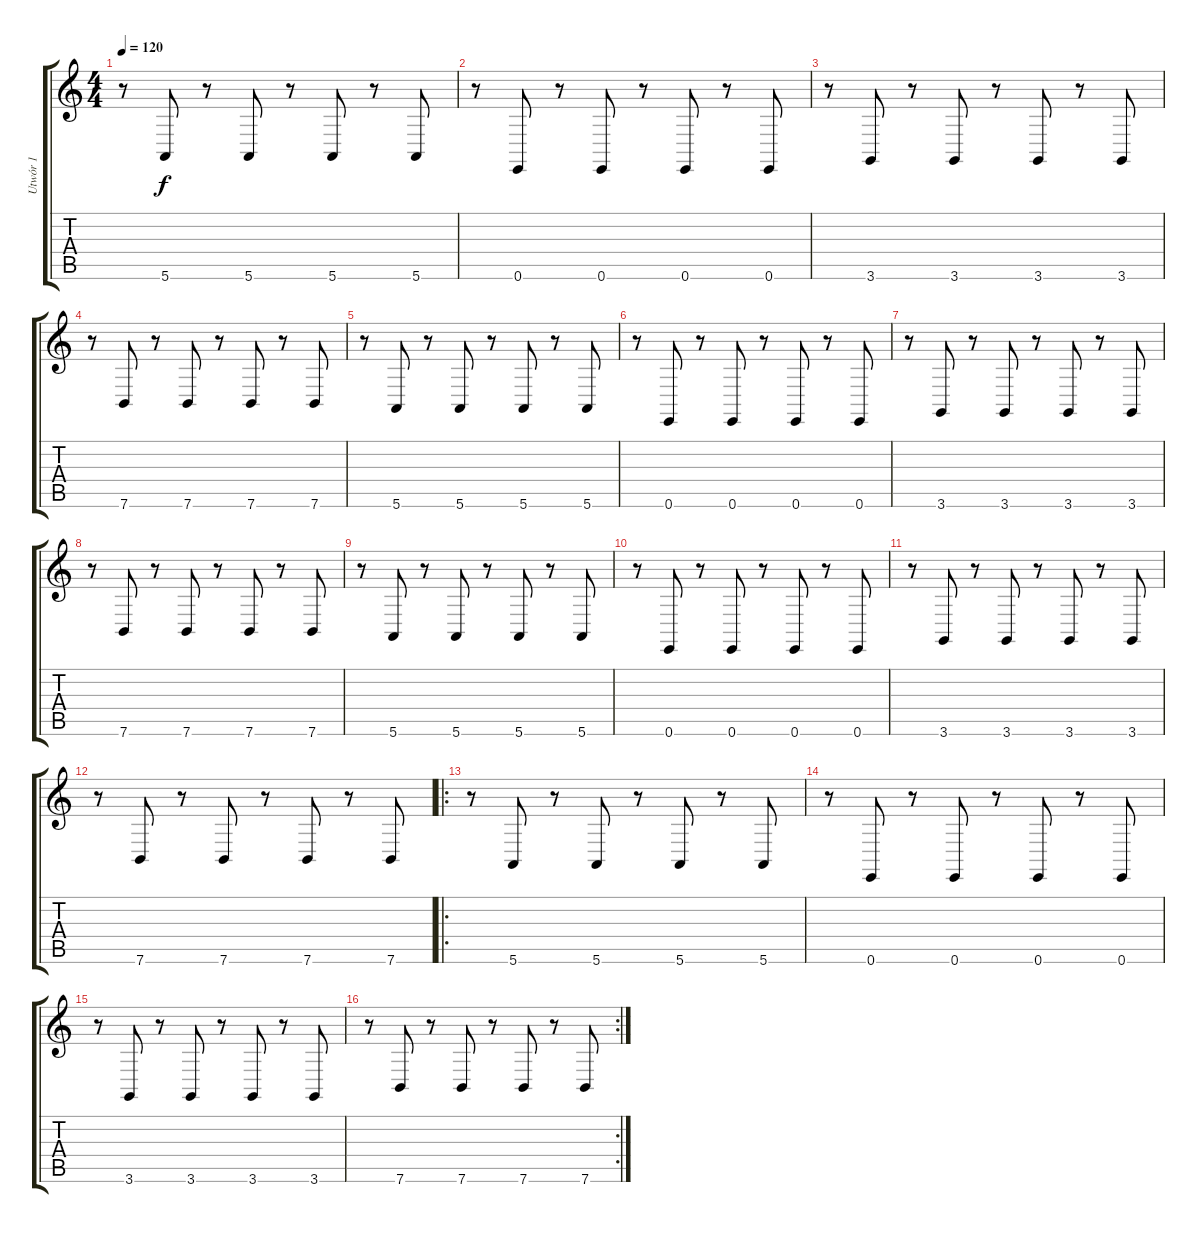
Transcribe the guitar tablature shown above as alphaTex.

\track ("Utwór 1" "Utwór 1") {instrument lead2sawtooth}
\staff {score tabs}
\tuning (E4 B3 G3 D3 A2 E2) {hide}
\ts (4 4)
\tempo 120
\clef g2
\ks c
r.8{dy f} 5.6.8 r.8 5.6.8 r.8 5.6.8 r.8 5.6.8 |
r.8 0.6.8 r.8 0.6.8 r.8 0.6.8 r.8 0.6.8 |
r.8 3.6.8 r.8 3.6.8 r.8 3.6.8 r.8 3.6.8 |
r.8 7.6.8 r.8 7.6.8 r.8 7.6.8 r.8 7.6.8 |
r.8 5.6.8 r.8 5.6.8 r.8 5.6.8 r.8 5.6.8 |
r.8 0.6.8 r.8 0.6.8 r.8 0.6.8 r.8 0.6.8 |
r.8 3.6.8 r.8 3.6.8 r.8 3.6.8 r.8 3.6.8 |
r.8 7.6.8 r.8 7.6.8 r.8 7.6.8 r.8 7.6.8 |
r.8 5.6.8 r.8 5.6.8 r.8 5.6.8 r.8 5.6.8 |
r.8 0.6.8 r.8 0.6.8 r.8 0.6.8 r.8 0.6.8 |
r.8 3.6.8 r.8 3.6.8 r.8 3.6.8 r.8 3.6.8 |
r.8 7.6.8 r.8 7.6.8 r.8 7.6.8 r.8 7.6.8 |
\ro
r.8 5.6.8 r.8 5.6.8 r.8 5.6.8 r.8 5.6.8 |
r.8 0.6.8 r.8 0.6.8 r.8 0.6.8 r.8 0.6.8 |
r.8 3.6.8 r.8 3.6.8 r.8 3.6.8 r.8 3.6.8 |
\rc 2
r.8 7.6.8 r.8 7.6.8 r.8 7.6.8 r.8 7.6.8
